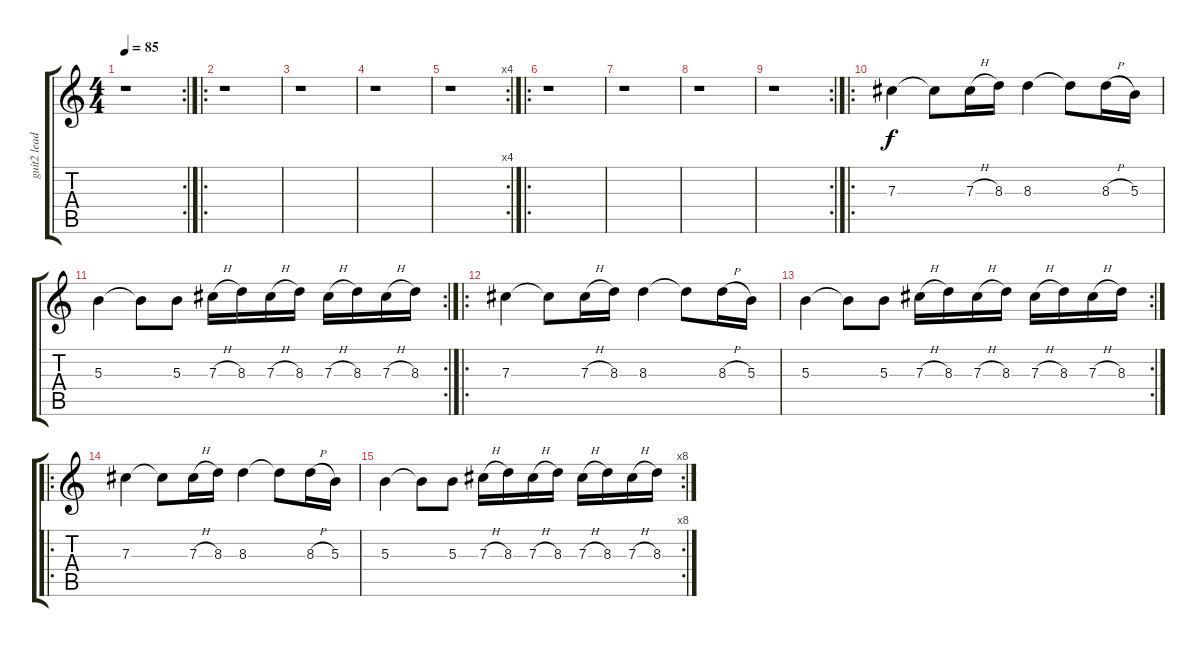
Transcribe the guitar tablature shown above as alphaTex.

\track ("guit2 lead1" "guit2 lead") {instrument overdrivenguitar}
\staff {score tabs}
\tuning (Eb4 Bb3 Gb3 Db3 Ab2 Eb2) {hide}
\rc 2
\ts (4 4)
\tempo 85
\clef g2
\ks c
r.1{dy f} |
\ro
r.1 |
r.1 |
r.1 |
\rc 4
r.1 |
\ro
r.1 |
r.1 |
r.1 |
\rc 2
r.1 |
\ro
7.3.4 7.3{t}.8 7.3{h}.16 8.3.16 8.3.4 8.3{t}.8 8.3{h}.16 5.3.16 |
\rc 2
5.3.4 5.3{t}.8 5.3.8 7.3{h}.16 8.3.16 7.3{h}.16 8.3.16 7.3{h}.16 8.3.16 7.3{h}.16 8.3.16 |
\ro
7.3.4 7.3{t}.8 7.3{h}.16 8.3.16 8.3.4 8.3{t}.8 8.3{h}.16 5.3.16 |
\rc 2
5.3.4 5.3{t}.8 5.3.8 7.3{h}.16 8.3.16 7.3{h}.16 8.3.16 7.3{h}.16 8.3.16 7.3{h}.16 8.3.16 |
\ro
7.3.4 7.3{t}.8 7.3{h}.16 8.3.16 8.3.4 8.3{t}.8 8.3{h}.16 5.3.16 |
\rc 8
5.3.4 5.3{t}.8 5.3.8 7.3{h}.16 8.3.16 7.3{h}.16 8.3.16 7.3{h}.16 8.3.16 7.3{h}.16 8.3.16
